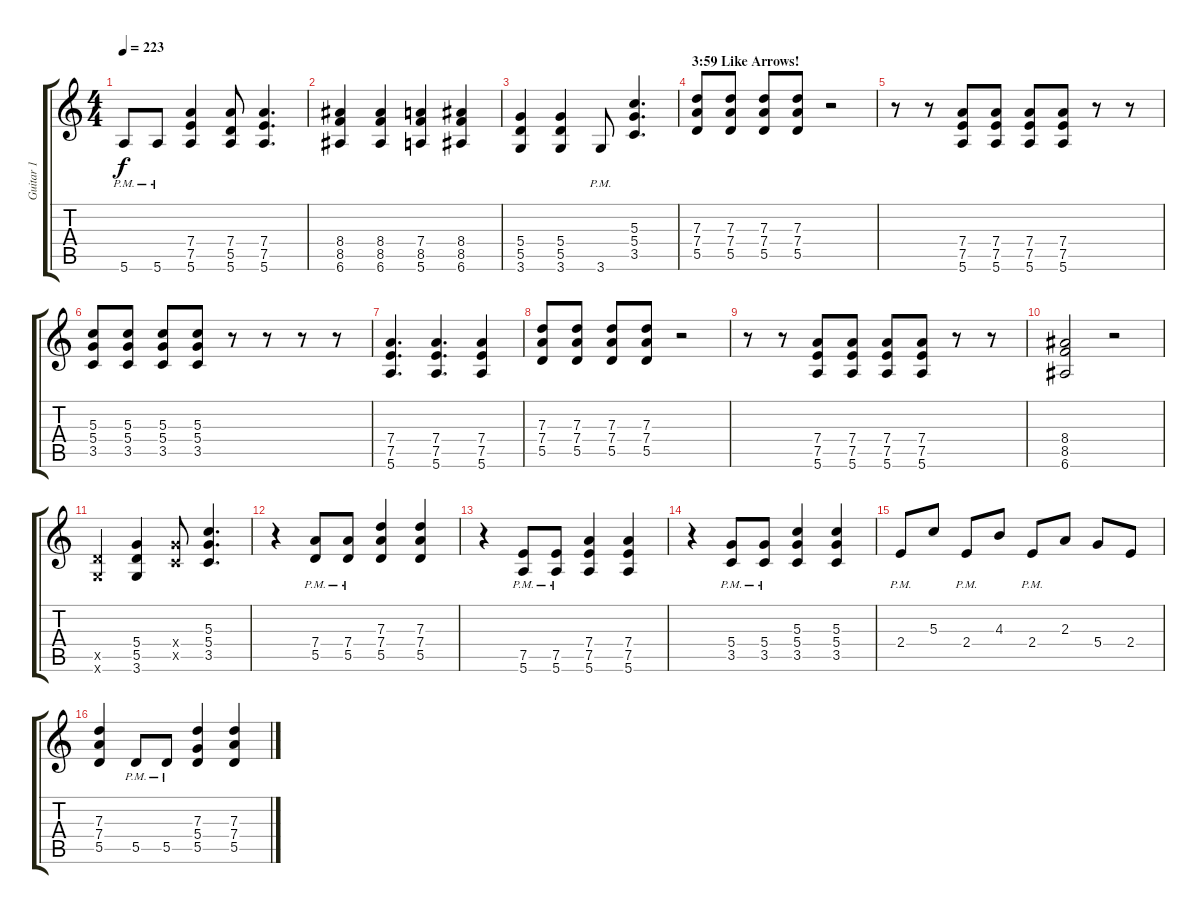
\track ("Guitar 1" "Guitar 1") {instrument distortionguitar}
\staff {score tabs}
\tuning (E4 B3 G3 D3 A2 E2) {hide}
\ts (4 4)
\tempo 223
\clef g2
\ks c
5.6{pm}.8{dy f} 5.6{pm}.8 (7.4 7.5 5.6).4 (7.4 5.5 5.6).8 (7.4 7.5 5.6).4{d} |
(8.4 8.5 6.6).4 (8.4 8.5 6.6).4 (7.4 8.5 5.6).4 (8.4 8.5 6.6).4 |
(5.4 5.5 3.6).4 (5.4 5.5 3.6).4 3.6{pm}.8 (5.3 5.4 3.5).4{d} |
\section ("" "3:59 Like Arrows!")
(7.3 7.4 5.5).8 (7.3 7.4 5.5).8 (7.3 7.4 5.5).8 (7.3 7.4 5.5).8 r.2 |
r.8 r.8 (7.4 7.5 5.6).8 (7.4 7.5 5.6).8 (7.4 7.5 5.6).8 (7.4 7.5 5.6).8 r.8 r.8 |
(5.3 5.4 3.5).8 (5.3 5.4 3.5).8 (5.3 5.4 3.5).8 (5.3 5.4 3.5).8 r.8 r.8 r.8 r.8 |
(7.4 7.5 5.6).4{d} (7.4 7.5 5.6).4{d} (7.4 7.5 5.6).4 |
(7.3 7.4 5.5).8 (7.3 7.4 5.5).8 (7.3 7.4 5.5).8 (7.3 7.4 5.5).8 r.2 |
r.8 r.8 (7.4 7.5 5.6).8 (7.4 7.5 5.6).8 (7.4 7.5 5.6).8 (7.4 7.5 5.6).8 r.8 r.8 |
(8.4 8.5 6.6).2 r.2 |
(5.5{x} 3.6{x}).4 (5.4 5.5 3.6).4 (5.4{x} 3.5{x}).8 (5.3 5.4 3.5).4{d} |
r.4 (7.4{pm} 5.5{pm}).8 (7.4{pm} 5.5{pm}).8 (7.3 7.4 5.5).4 (7.3 7.4 5.5).4 |
r.4 (7.5{pm} 5.6{pm}).8 (7.5{pm} 5.6{pm}).8 (7.4 7.5 5.6).4 (7.4 7.5 5.6).4 |
r.4 (5.4{pm} 3.5{pm}).8 (5.4{pm} 3.5{pm}).8 (5.3 5.4 3.5).4 (5.3 5.4 3.5).4 |
2.4{pm}.8 5.3.8 2.4{pm}.8 4.3.8 2.4{pm}.8 2.3.8 5.4.8 2.4.8 |
(7.3 7.4 5.5).4 5.5{pm}.8 5.5{pm}.8 (7.3 5.4 5.5).4 (7.3 7.4 5.5).4
